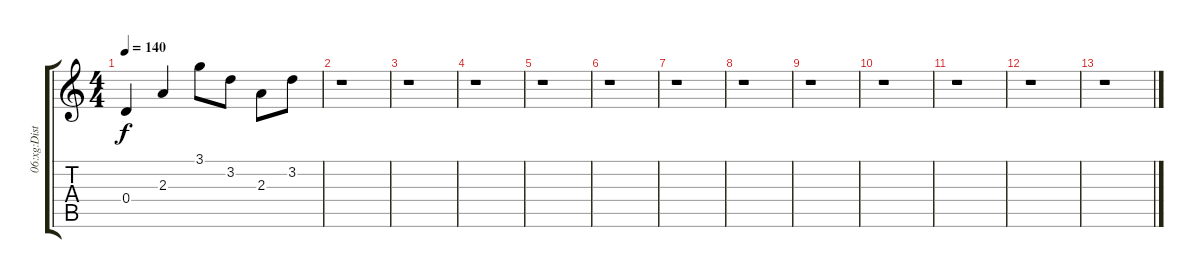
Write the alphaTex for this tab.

\track ("06:xg:Distortion Guitar " "06:xg:Dist") {instrument distortionguitar}
\staff {score tabs}
\tuning (E4 B3 G3 D3 A2 E2) {hide}
\ts (4 4)
\tempo 140
\clef g2
\ks c
0.4.4{dy f} 2.3.4 3.1.8 3.2.8 2.3.8 3.2.8 |
r.1 |
r.1 |
r.1 |
r.1 |
r.1 |
r.1 |
r.1 |
r.1 |
r.1 |
r.1 |
r.1 |
r.1
